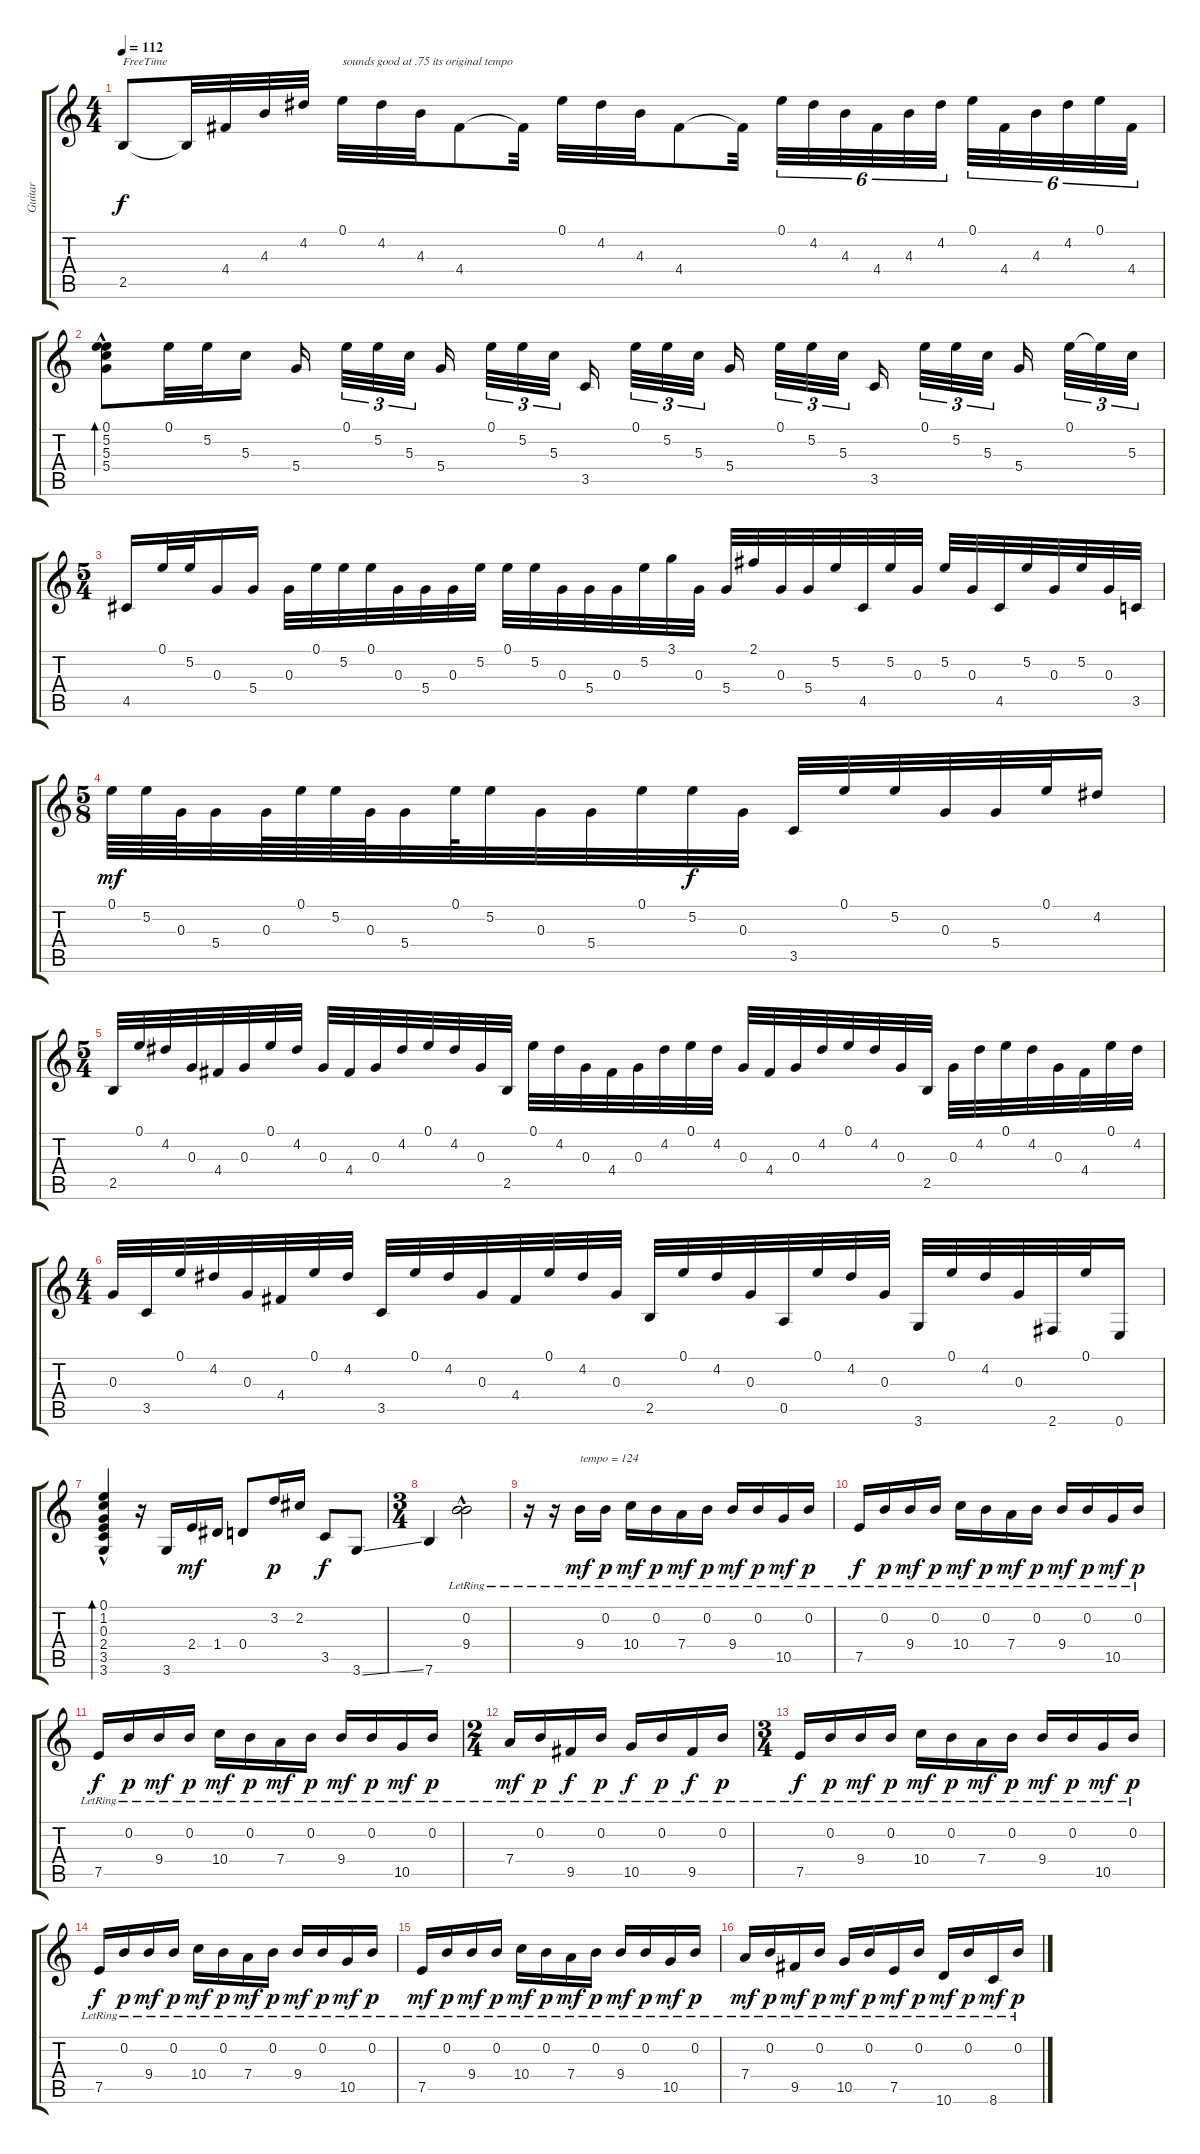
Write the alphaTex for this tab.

\track ("Guitar" "Guitar") {instrument electricguitarjazz}
\staff {score tabs}
\tuning (E4 B3 G3 D3 A2 E2) {hide}
\ts (4 4)
\tempo 112
\clef g2
\ks c
2.5.8{txt "FreeTime" dy f instrument electricguitarjazz} 2.5{t}.32 4.4.32 4.3.32 4.2.32 0.1.32{txt "sounds good at .75 its original tempo"} 4.2.32 4.3.32 4.4.8 4.4{t}.32 0.1.32 4.2.32 4.3.32 4.4.8 4.4{t}.32 0.1.32{tu (6 4)} 4.2.32{tu (6 4)} 4.3.32{tu (6 4)} 4.4.32{tu (6 4)} 4.3.32{tu (6 4)} 4.2.32{tu (6 4)} 0.1.32{tu (6 4)} 4.4.32{tu (6 4)} 4.3.32{tu (6 4)} 4.2.32{tu (6 4)} 0.1.32{tu (6 4)} 4.4.32{tu (6 4)} |
(0.1{hac} 5.2 5.3 5.4).8{bd 120} 0.1.32 5.2.32 5.3.16 5.4.16 0.1.32{tu (3 2)} 5.2.32{tu (3 2)} 5.3.32{tu (3 2)} 5.4.16 0.1.32{tu (3 2)} 5.2.32{tu (3 2)} 5.3.32{tu (3 2)} 3.5.16 0.1.32{tu (3 2)} 5.2.32{tu (3 2)} 5.3.32{tu (3 2)} 5.4.16 0.1.32{tu (3 2)} 5.2.32{tu (3 2)} 5.3.32{tu (3 2)} 3.5.16 0.1.32{tu (3 2)} 5.2.32{tu (3 2)} 5.3.32{tu (3 2)} 5.4.16 0.1.32{tu (3 2)} 0.1{t}.32{tu (3 2)} 5.3.32{tu (3 2)} |
\ts (5 4)
4.5.16 0.1.32 5.2.32 0.3.16 5.4.16 0.3.32 0.1.32 5.2.32 0.1.32 0.3.32 5.4.32 0.3.32 5.2.32 0.1.32 5.2.32 0.3.32 5.4.32 0.3.32 5.2.32 3.1.32 0.3.32 5.4.32 2.1.32 0.3.32 5.4.32 5.2.32 4.5.32 5.2.32 0.3.32 5.2.32 0.3.32 4.5.32 5.2.32 0.3.32 5.2.32 0.3.32 3.5.32 |
\ts (5 8)
0.1.64{dy mf} 5.2.64 0.3.64 5.4.32 0.3.64 0.1.64 5.2.64 0.3.64 5.4.32 0.1.64 5.2.32 0.3.32 5.4.32 0.1.32 5.2.32{dy f} 0.3.32 3.5.32 0.1.32 5.2.32 0.3.32 5.4.32 0.1.32 4.2.16 |
\ts (5 4)
2.5.32 0.1.32 4.2.32 0.3.32 4.4.32 0.3.32 0.1.32 4.2.32 0.3.32 4.4.32 0.3.32 4.2.32 0.1.32 4.2.32 0.3.32 2.5.32 0.1.32 4.2.32 0.3.32 4.4.32 0.3.32 4.2.32 0.1.32 4.2.32 0.3.32 4.4.32 0.3.32 4.2.32 0.1.32 4.2.32 0.3.32 2.5.32 0.3.32 4.2.32 0.1.32 4.2.32 0.3.32 4.4.32 0.1.32 4.2.32 |
\ts (4 4)
0.3.32 3.5.32 0.1.32 4.2.32 0.3.32 4.4.32 0.1.32 4.2.32 3.5.32 0.1.32 4.2.32 0.3.32 4.4.32 0.1.32 4.2.32 0.3.32 2.5.32 0.1.32 4.2.32 0.3.32 0.5.32 0.1.32 4.2.32 0.3.32 3.6.32 0.1.32 4.2.32 0.3.32 2.6.32 0.1.32 0.6.16 |
(0.1 1.2 0.3{hac} 2.4 3.5 3.6).4{bd 120} r.16 3.6.16 2.4.16{dy mf} 1.4.16 0.4.8 3.2.16{dy p} 2.2.16 3.5.8{dy f} 3.6{ss}.8 |
\ts (3 4)
7.6.4 (0.2{hac lr} 9.4{hac lr}).2 |
r.16 r.16 9.4{lr}.16{txt "tempo = 124" dy mf} 0.2{lr}.16{dy p} 10.4{lr}.16{dy mf} 0.2{lr}.16{dy p} 7.4{lr}.16{dy mf} 0.2{lr}.16{dy p} 9.4{lr}.16{dy mf} 0.2{lr}.16{dy p} 10.5{lr}.16{dy mf} 0.2{lr}.16{dy p} |
7.5{lr}.16{dy f} 0.2{lr}.16{dy p} 9.4{lr}.16{dy mf} 0.2{lr}.16{dy p} 10.4{lr}.16{dy mf} 0.2{lr}.16{dy p} 7.4{lr}.16{dy mf} 0.2{lr}.16{dy p} 9.4{lr}.16{dy mf} 0.2{lr}.16{dy p} 10.5{lr}.16{dy mf} 0.2{lr}.16{dy p} |
7.5{lr}.16{dy f} 0.2{lr}.16{dy p} 9.4{lr}.16{dy mf} 0.2{lr}.16{dy p} 10.4{lr}.16{dy mf} 0.2{lr}.16{dy p} 7.4{lr}.16{dy mf} 0.2{lr}.16{dy p} 9.4{lr}.16{dy mf} 0.2{lr}.16{dy p} 10.5{lr}.16{dy mf} 0.2{lr}.16{dy p} |
\ts (2 4)
7.4{lr}.16{dy mf} 0.2{lr}.16{dy p} 9.5{lr}.16{dy f} 0.2{lr}.16{dy p} 10.5{lr}.16{dy f} 0.2{lr}.16{dy p} 9.5{lr}.16{dy f} 0.2{lr}.16{dy p} |
\ts (3 4)
7.5{lr}.16{dy f} 0.2{lr}.16{dy p} 9.4{lr}.16{dy mf} 0.2{lr}.16{dy p} 10.4{lr}.16{dy mf} 0.2{lr}.16{dy p} 7.4{lr}.16{dy mf} 0.2{lr}.16{dy p} 9.4{lr}.16{dy mf} 0.2{lr}.16{dy p} 10.5{lr}.16{dy mf} 0.2{lr}.16{dy p} |
7.5{lr}.16{dy f} 0.2{lr}.16{dy p} 9.4{lr}.16{dy mf} 0.2{lr}.16{dy p} 10.4{lr}.16{dy mf} 0.2{lr}.16{dy p} 7.4{lr}.16{dy mf} 0.2{lr}.16{dy p} 9.4{lr}.16{dy mf} 0.2{lr}.16{dy p} 10.5{lr}.16{dy mf} 0.2{lr}.16{dy p} |
7.5{lr}.16{dy mf} 0.2{lr}.16{dy p} 9.4{lr}.16{dy mf} 0.2{lr}.16{dy p} 10.4{lr}.16{dy mf} 0.2{lr}.16{dy p} 7.4{lr}.16{dy mf} 0.2{lr}.16{dy p} 9.4{lr}.16{dy mf} 0.2{lr}.16{dy p} 10.5{lr}.16{dy mf} 0.2{lr}.16{dy p} |
7.4{lr}.16{dy mf} 0.2{lr}.16{dy p} 9.5{lr}.16{dy mf} 0.2{lr}.16{dy p} 10.5{lr}.16{dy mf} 0.2{lr}.16{dy p} 7.5{lr}.16{dy mf} 0.2{lr}.16{dy p} 10.6{lr}.16{dy mf} 0.2{lr}.16{dy p} 8.6{lr}.16{dy mf} 0.2{lr}.16{dy p}
